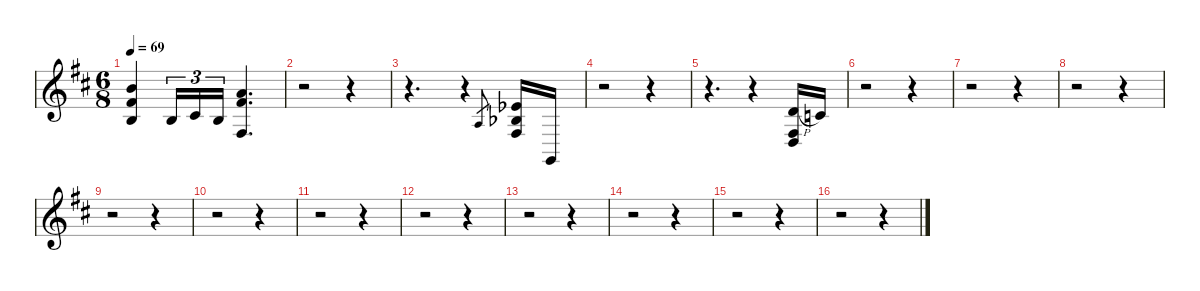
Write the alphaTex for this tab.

\defaultSystemsLayout 4
\hideDynamics
\bracketExtendMode nobrackets
\singleTrackTrackNamePolicy hidden
\multiTrackTrackNamePolicy hidden
\firstSystemTrackNameMode fullname
\firstSystemTrackNameOrientation horizontal
\otherSystemsTrackNameOrientation horizontal
\track ("Horns" "tpt.") {instrument brasssection}
\staff {score}
\tuning (E4 B3 G3 D3 A2 E2)
\displaytranspose 3
\ts (6 8)
\tempo 69
\clef g2
\ks d
(9.2{acc forcenatural} 8.3{acc #} 6.4{acc forcenatural}).4{dy fff beam Up} 6.4{acc forcenatural}.16{tu (3 2) beam Up} 8.4{acc #}.16{tu (3 2) beam Up} 6.4{acc forcenatural}.16{tu (3 2) beam Up} (7.2{acc forcenatural} 8.3{acc #} 6.5{acc #}).4{d beam Up} |
r.2{beam Down} r.4{beam Down} |
r.4{d beam Down} r.4{beam Down} 4.4{acc forcenatural}.8{gr dy ff beam Up} (5.3{acc b} 5.4{acc b} 6.5{acc #}).16{dy fff beam Up} 0.6{acc forcenatural}.16{beam Up} |
r.2{beam Down} r.4{beam Down} |
r.4{d beam Down} r.4{beam Down} (9.4{h acc forcenatural} 6.5{acc #} 7.6{acc forcenatural}).16{beam Up} 7.4{acc forcenatural}.16{beam Up} |
r.2{beam Down} r.4{beam Down} |
r.2{beam Down} r.4{beam Down} |
r.2{beam Down} r.4{beam Down} |
r.2{beam Down} r.4{beam Down} |
r.2{beam Down} r.4{beam Down} |
r.2{beam Down} r.4{beam Down} |
r.2{beam Down} r.4{beam Down} |
r.2{beam Down} r.4{beam Down} |
r.2{beam Down} r.4{beam Down} |
r.2{beam Down} r.4{beam Down} |
r.2{beam Down} r.4{beam Down}
